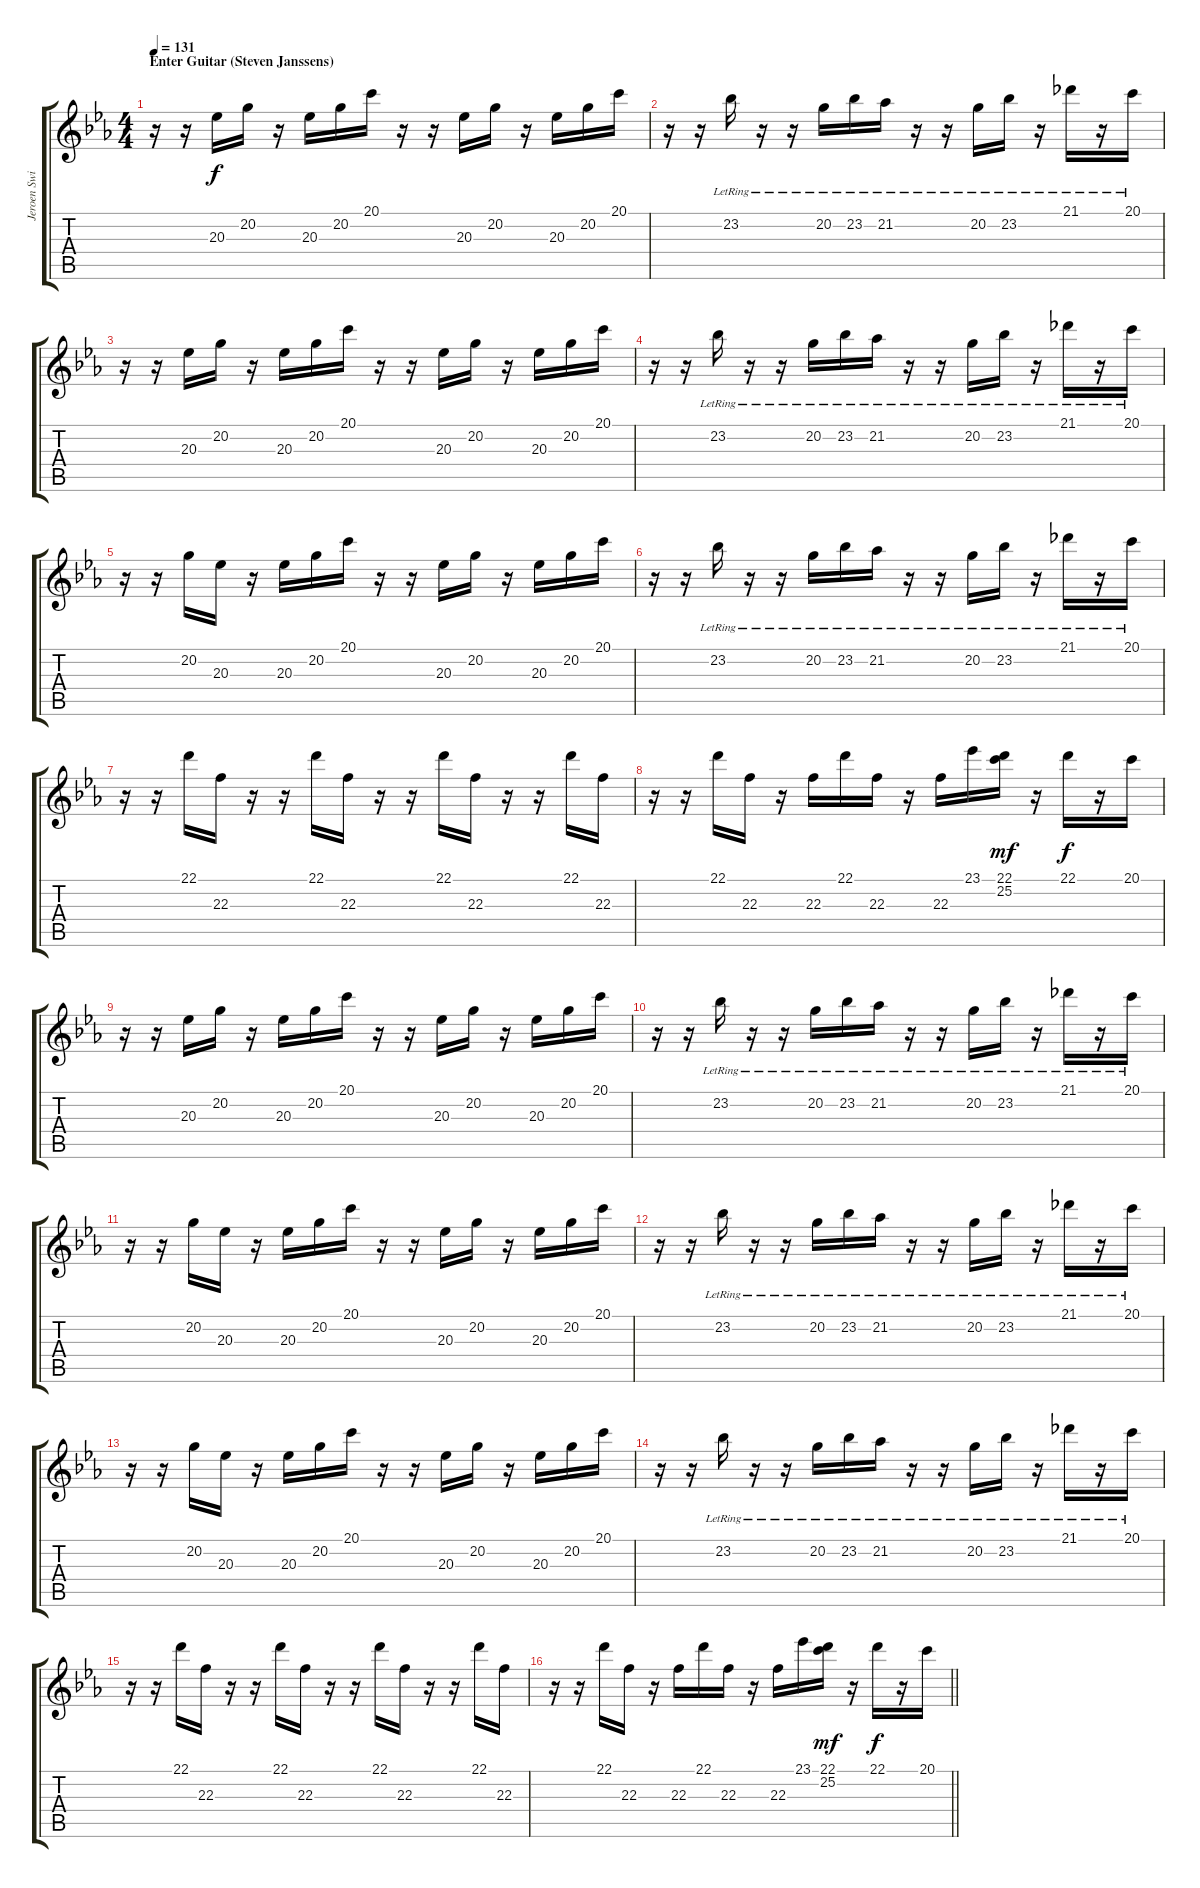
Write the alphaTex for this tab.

\track ("Jeroen Swinnen (Keyboard)" "Jeroen Swi") {instrument lead5charang}
\staff {score tabs}
\tuning (E4 B3 G3 D3 A2 E2) {hide}
\ts (4 4)
\section ("" "Enter Guitar (Steven Janssens)")
\tempo 131
\clef g2
\ks cminor
r.16{dy f} r.16 20.3.16 20.2.16 r.16 20.3.16 20.2.16 20.1.16 r.16 r.16 20.3.16 20.2.16 r.16 20.3.16 20.2.16 20.1.16 |
r.16 r.16 23.2{lr}.16 r.16 r.16 20.2{lr}.16 23.2{lr}.16 21.2{lr}.16 r.16 r.16 20.2{lr}.16 23.2{lr}.16 r.16 21.1{lr}.16 r.16 20.1{lr}.16 |
r.16 r.16 20.3.16 20.2.16 r.16 20.3.16 20.2.16 20.1.16 r.16 r.16 20.3.16 20.2.16 r.16 20.3.16 20.2.16 20.1.16 |
r.16 r.16 23.2{lr}.16 r.16 r.16 20.2{lr}.16 23.2{lr}.16 21.2{lr}.16 r.16 r.16 20.2{lr}.16 23.2{lr}.16 r.16 21.1{lr}.16 r.16 20.1{lr}.16 |
r.16 r.16 20.2.16 20.3.16 r.16 20.3.16 20.2.16 20.1.16 r.16 r.16 20.3.16 20.2.16 r.16 20.3.16 20.2.16 20.1.16 |
r.16 r.16 23.2{lr}.16 r.16 r.16 20.2{lr}.16 23.2{lr}.16 21.2{lr}.16 r.16 r.16 20.2{lr}.16 23.2{lr}.16 r.16 21.1{lr}.16 r.16 20.1{lr}.16 |
r.16 r.16 22.1.16 22.3.16 r.16 r.16 22.1.16 22.3.16 r.16 r.16 22.1.16 22.3.16 r.16 r.16 22.1.16 22.3.16 |
r.16 r.16 22.1.16 22.3.16 r.16 22.3.16 22.1.16 22.3.16 r.16 22.3.16 23.1.16 (22.1 25.2).16{dy mf} r.16 22.1.16{dy f} r.16 20.1.16 |
r.16 r.16 20.3.16 20.2.16 r.16 20.3.16 20.2.16 20.1.16 r.16 r.16 20.3.16 20.2.16 r.16 20.3.16 20.2.16 20.1.16 |
r.16 r.16 23.2{lr}.16 r.16 r.16 20.2{lr}.16 23.2{lr}.16 21.2{lr}.16 r.16 r.16 20.2{lr}.16 23.2{lr}.16 r.16 21.1{lr}.16 r.16 20.1{lr}.16 |
r.16 r.16 20.2.16 20.3.16 r.16 20.3.16 20.2.16 20.1.16 r.16 r.16 20.3.16 20.2.16 r.16 20.3.16 20.2.16 20.1.16 |
r.16 r.16 23.2{lr}.16 r.16 r.16 20.2{lr}.16 23.2{lr}.16 21.2{lr}.16 r.16 r.16 20.2{lr}.16 23.2{lr}.16 r.16 21.1{lr}.16 r.16 20.1{lr}.16 |
r.16 r.16 20.2.16 20.3.16 r.16 20.3.16 20.2.16 20.1.16 r.16 r.16 20.3.16 20.2.16 r.16 20.3.16 20.2.16 20.1.16 |
r.16 r.16 23.2{lr}.16 r.16 r.16 20.2{lr}.16 23.2{lr}.16 21.2{lr}.16 r.16 r.16 20.2{lr}.16 23.2{lr}.16 r.16 21.1{lr}.16 r.16 20.1{lr}.16 |
r.16 r.16 22.1.16 22.3.16 r.16 r.16 22.1.16 22.3.16 r.16 r.16 22.1.16 22.3.16 r.16 r.16 22.1.16 22.3.16 |
\barLineRight lightlight
r.16 r.16 22.1.16 22.3.16 r.16 22.3.16 22.1.16 22.3.16 r.16 22.3.16 23.1.16 (22.1 25.2).16{dy mf} r.16 22.1.16{dy f} r.16 20.1.16
